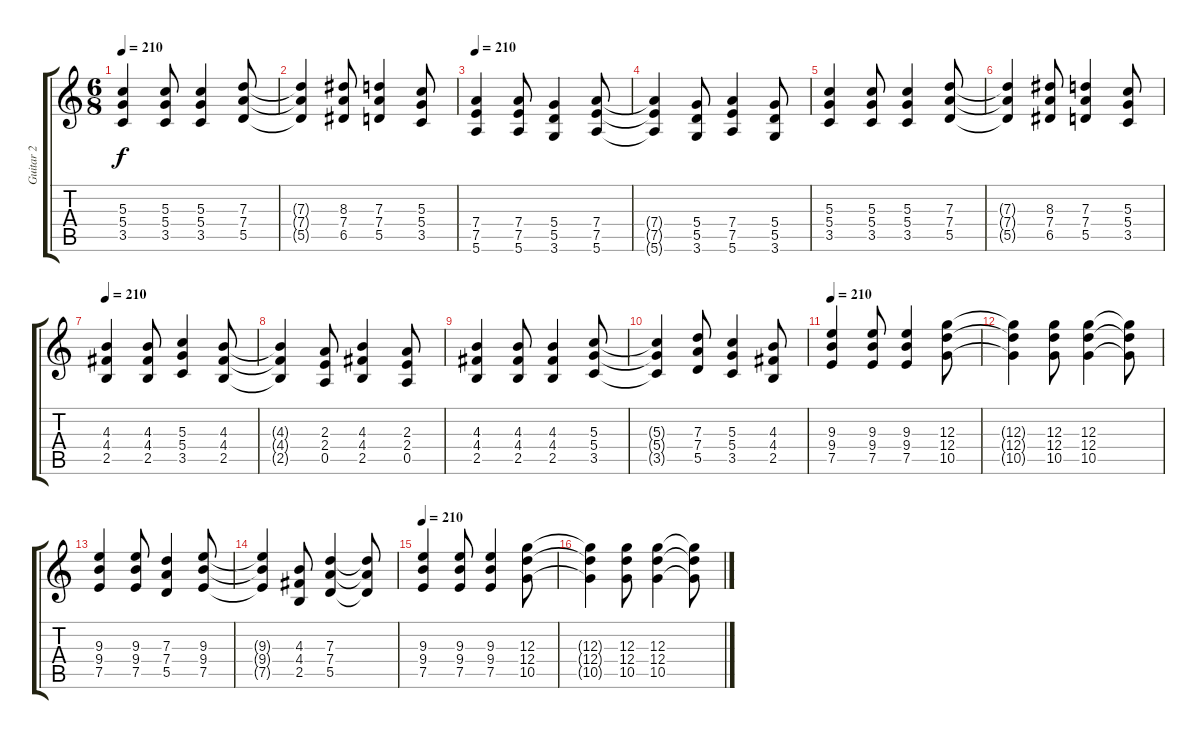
\track ("Guitar 2" "Guitar 2") {instrument acousticguitarnylon}
\staff {score tabs}
\tuning (E4 B3 G3 D3 A2 E2) {hide}
\ts (6 8)
\tempo 210
\clef g2
\ks c
(5.3 5.4 3.5).4{dy f} (5.3 5.4 3.5).8 (5.3 5.4 3.5).4 (7.3 7.4 5.5).8 |
(7.3{t} 7.4{t} 5.5{t}).4 (8.3 7.4 6.5).8 (7.3 7.4 5.5).4 (5.3 5.4 3.5).8 |
\tempo 210
(7.4 7.5 5.6).4{instrument distortionguitar} (7.4 7.5 5.6).8 (5.4 5.5 3.6).4 (7.4 7.5 5.6).8 |
(7.4{t} 7.5{t} 5.6{t}).4 (5.4 5.5 3.6).8 (7.4 7.5 5.6).4 (5.4 5.5 3.6).8 |
(5.3 5.4 3.5).4 (5.3 5.4 3.5).8 (5.3 5.4 3.5).4 (7.3 7.4 5.5).8 |
(7.3{t} 7.4{t} 5.5{t}).4 (8.3 7.4 6.5).8 (7.3 7.4 5.5).4 (5.3 5.4 3.5).8 |
\tempo 210
(4.3 4.4 2.5).4{instrument distortionguitar} (4.3 4.4 2.5).8 (5.3 5.4 3.5).4 (4.3 4.4 2.5).8 |
(4.3{t} 4.4{t} 2.5{t}).4 (2.3 2.4 0.5).8 (4.3 4.4 2.5).4 (2.3 2.4 0.5).8 |
(4.3 4.4 2.5).4 (4.3 4.4 2.5).8 (4.3 4.4 2.5).4 (5.3 5.4 3.5).8 |
(5.3{t} 5.4{t} 3.5{t}).4 (7.3 7.4 5.5).8 (5.3 5.4 3.5).4 (4.3 4.4 2.5).8 |
\tempo 210
(9.3 9.4 7.5).4{instrument distortionguitar} (9.3 9.4 7.5).8 (9.3 9.4 7.5).4 (12.3 12.4 10.5).8 |
(12.3{t} 12.4{t} 10.5{t}).4 (12.3 12.4 10.5).8 (12.3 12.4 10.5).4 (12.3{t} 12.4{t} 10.5{t}).8 |
(9.3 9.4 7.5).4 (9.3 9.4 7.5).8 (7.3 7.4 5.5).4 (9.3 9.4 7.5).8 |
(9.3{t} 9.4{t} 7.5{t}).4 (4.3 4.4 2.5).8 (7.3 7.4 5.5).4 (7.3{t} 7.4{t} 5.5{t}).8 |
\tempo 210
(9.3 9.4 7.5).4{instrument distortionguitar} (9.3 9.4 7.5).8 (9.3 9.4 7.5).4 (12.3 12.4 10.5).8 |
(12.3{t} 12.4{t} 10.5{t}).4 (12.3 12.4 10.5).8 (12.3 12.4 10.5).4 (12.3{t} 12.4{t} 10.5{t}).8
